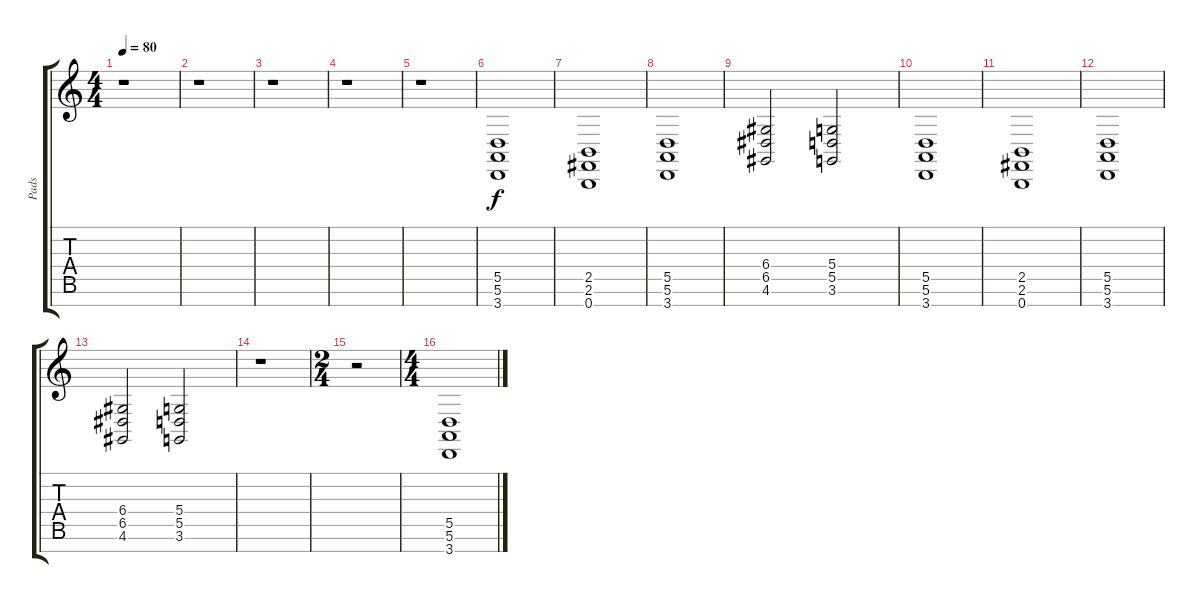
\track ("Pads" "Pads") {instrument pad4choir}
\staff {score tabs}
\tuning (E4 B3 G3 D3 A2 E2 B1) {hide}
\ts (4 4)
\tempo 80
\clef g2
\ks c
r.1{dy f instrument pad4choir} |
r.1 |
r.1 |
r.1 |
r.1 |
(5.5 5.6 3.7).1 |
(2.5 2.6 0.7).1 |
(5.5 5.6 3.7).1 |
(6.4 6.5 4.6).2 (5.4 5.5 3.6).2 |
(5.5 5.6 3.7).1 |
(2.5 2.6 0.7).1 |
(5.5 5.6 3.7).1 |
(6.4 6.5 4.6).2 (5.4 5.5 3.6).2 |
r.1 |
\ts (2 4)
r.2 |
\ts (4 4)
(5.5 5.6 3.7).1
